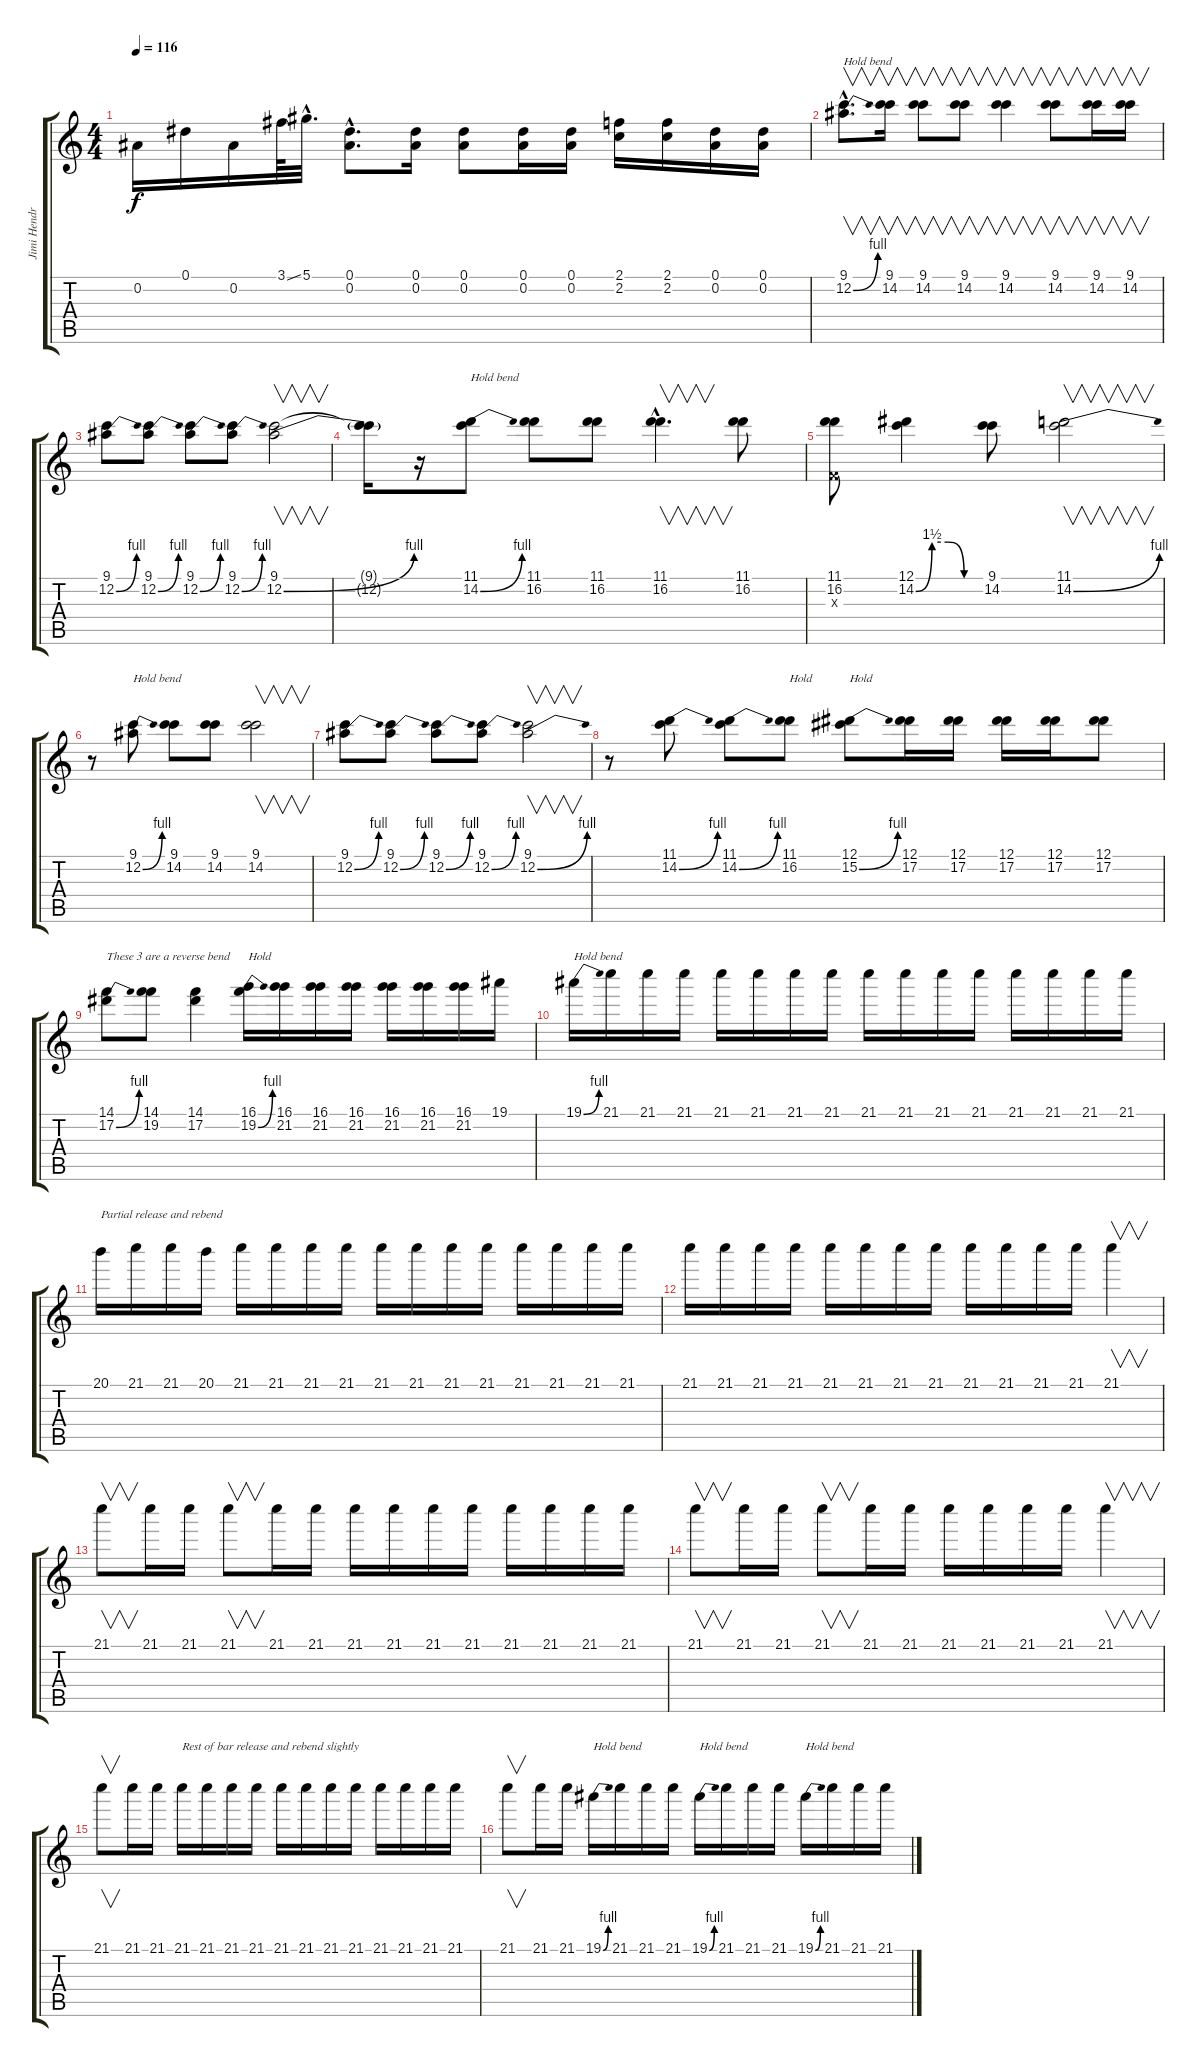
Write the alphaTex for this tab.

\track ("Jimi Hendrix" "Jimi Hendr") {instrument overdrivenguitar}
\staff {score tabs}
\tuning (Eb4 Bb3 Gb3 Db3 Ab2 Eb2) {hide}
\ts (4 4)
\tempo 116
\clef g2
\ks c
0.2.16{dy f} 0.1.16 0.2.16 3.1{ss}.64 5.1{hac}.32{d} (0.1{hac} 0.2{hac}).8{d} (0.1 0.2).16 (0.1 0.2).8 (0.1 0.2).16 (0.1 0.2).16 (2.1 2.2).16 (2.1 2.2).16 (0.1 0.2).16 (0.1 0.2).16 |
(9.1{hac} 12.2{be (bend 0 0 60 4) hac}).8{v d txt "Hold bend"} (9.1 14.2).16{v} (9.1 14.2).8{v} (9.1 14.2).8{v} (9.1 14.2).4{v} (9.1 14.2).8{v} (9.1 14.2).16{v} (9.1 14.2).16{v} |
(9.1 12.2{be (bend 0 0 60 4)}).8 (9.1 12.2{be (bend 0 0 60 4)}).8 (9.1 12.2{be (bend 0 0 60 4)}).8 (9.1 12.2{be (bend 0 0 60 4)}).8 (9.1 12.2{be (bend 0 0 60 4)}).2{v} |
(9.1{t} 12.2{t}).16 r.16 (11.1 14.2{be (bend 0 0 60 4)}).8{txt "Hold bend"} (11.1 16.2).8 (11.1 16.2).8 (11.1{hac} 16.2{hac}).4{v d} (11.1 16.2).8 |
(11.1 16.2 -1.3{x}).8 (12.1 14.2{be (custom 0 0 15 6 30 6 45 0 60 0)}).4 (9.1 14.2).8 (11.1 14.2{be (bend 0 0 60 4)}).2{v} |
r.8 (9.1 12.2{be (bend 0 0 60 4)}).8{txt "Hold bend"} (9.1 14.2).8 (9.1 14.2).8 (9.1 14.2).2{v} |
(9.1 12.2{be (bend 0 0 60 4)}).8 (9.1 12.2{be (bend 0 0 60 4)}).8 (9.1 12.2{be (bend 0 0 60 4)}).8 (9.1 12.2{be (bend 0 0 60 4)}).8 (9.1 12.2{be (bend 0 0 60 4)}).2{v} |
r.8 (11.1 14.2{be (bend 0 0 60 4)}).8 (11.1 14.2{be (bend 0 0 60 4)}).8 (11.1 16.2).8{txt "Hold"} (12.1 15.2{be (bend 0 0 60 4)}).8{txt "Hold"} (12.1 17.2).16 (12.1 17.2).16 (12.1 17.2).16 (12.1 17.2).16 (12.1 17.2).8 |
(14.1 17.2{be (bend 0 0 60 4)}).8{txt "These 3 are a reverse bend"} (14.1 19.2).8 (14.1 17.2).4 (16.1 19.2{be (bend 0 0 60 4)}).16{txt "Hold"} (16.1 21.2).16 (16.1 21.2).16 (16.1 21.2).16 (16.1 21.2).16 (16.1 21.2).16 (16.1 21.2).16 19.1.16 |
19.1{be (bend 0 0 60 4)}.16{txt "Hold bend"} 21.1.16 21.1.16 21.1.16 21.1.16 21.1.16 21.1.16 21.1.16 21.1.16 21.1.16 21.1.16 21.1.16 21.1.16 21.1.16 21.1.16 21.1.16 |
20.1.16{txt "Partial release and rebend"} 21.1.16 21.1.16 20.1.16 21.1.16 21.1.16 21.1.16 21.1.16 21.1.16 21.1.16 21.1.16 21.1.16 21.1.16 21.1.16 21.1.16 21.1.16 |
21.1.16 21.1.16 21.1.16 21.1.16 21.1.16 21.1.16 21.1.16 21.1.16 21.1.16 21.1.16 21.1.16 21.1.16 21.1.4{v} |
21.1.8{v} 21.1.16 21.1.16 21.1.8{v} 21.1.16 21.1.16 21.1.16 21.1.16 21.1.16 21.1.16 21.1.16 21.1.16 21.1.16 21.1.16 |
21.1.8{v} 21.1.16 21.1.16 21.1.8{v} 21.1.16 21.1.16 21.1.16 21.1.16 21.1.16 21.1.16 21.1.4{v} |
21.1.8{v} 21.1.16 21.1.16 21.1.16{txt "Rest of bar release and rebend slightly"} 21.1.16 21.1.16 21.1.16 21.1.16 21.1.16 21.1.16 21.1.16 21.1.16 21.1.16 21.1.16 21.1.16 |
21.1.8{v} 21.1.16 21.1.16 19.1{be (bend 0 0 60 4)}.16{txt "Hold bend"} 21.1.16 21.1.16 21.1.16 19.1{be (bend 0 0 60 4)}.16{txt "Hold bend"} 21.1.16 21.1.16 21.1.16 19.1{be (bend 0 0 60 4)}.16{txt "Hold bend"} 21.1.16 21.1.16 21.1.16
